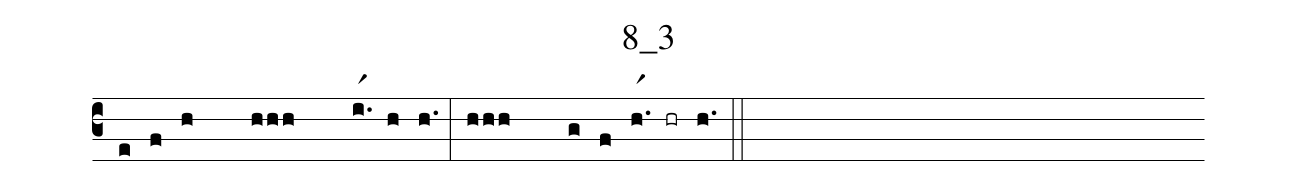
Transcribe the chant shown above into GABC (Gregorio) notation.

name: 8_3;
%%
(c3) (e)(f)(h//////////) (hhh//////////) (i.r1)(h)(h.) (:) (hhh//////////)  (g)(f) (h.r1) (hr) (h.) (::)
